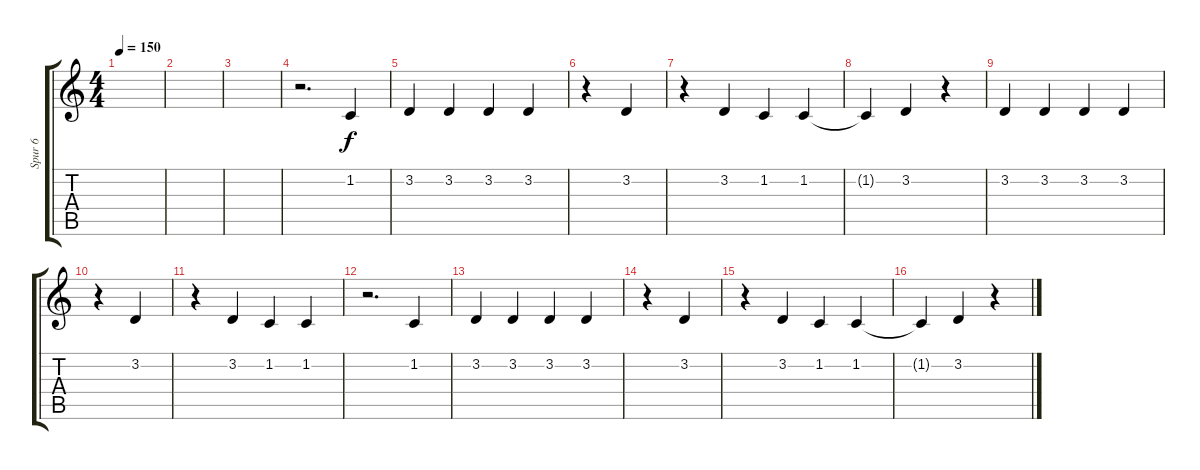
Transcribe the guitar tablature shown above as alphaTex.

\track ("Spur 6" "Spur 6") {instrument tenorsax}
\staff {score tabs}
\tuning (E4 B3 G3 D3 A2 E2) {hide}
\ts (4 4)
\tempo 150
\clef g2
\ks c
|
|
|
r.2{d} 1.2.4 |
3.2.4 3.2.4 3.2.4 3.2.4 |
r.4 3.2.4 |
r.4 3.2.4 1.2.4 1.2.4 |
1.2{t}.4 3.2.4 r.4 |
3.2.4 3.2.4 3.2.4 3.2.4 |
r.4 3.2.4 |
r.4 3.2.4 1.2.4 1.2.4 |
r.2{d} 1.2.4 |
3.2.4 3.2.4 3.2.4 3.2.4 |
r.4 3.2.4 |
r.4 3.2.4 1.2.4 1.2.4 |
1.2{t}.4 3.2.4 r.4
